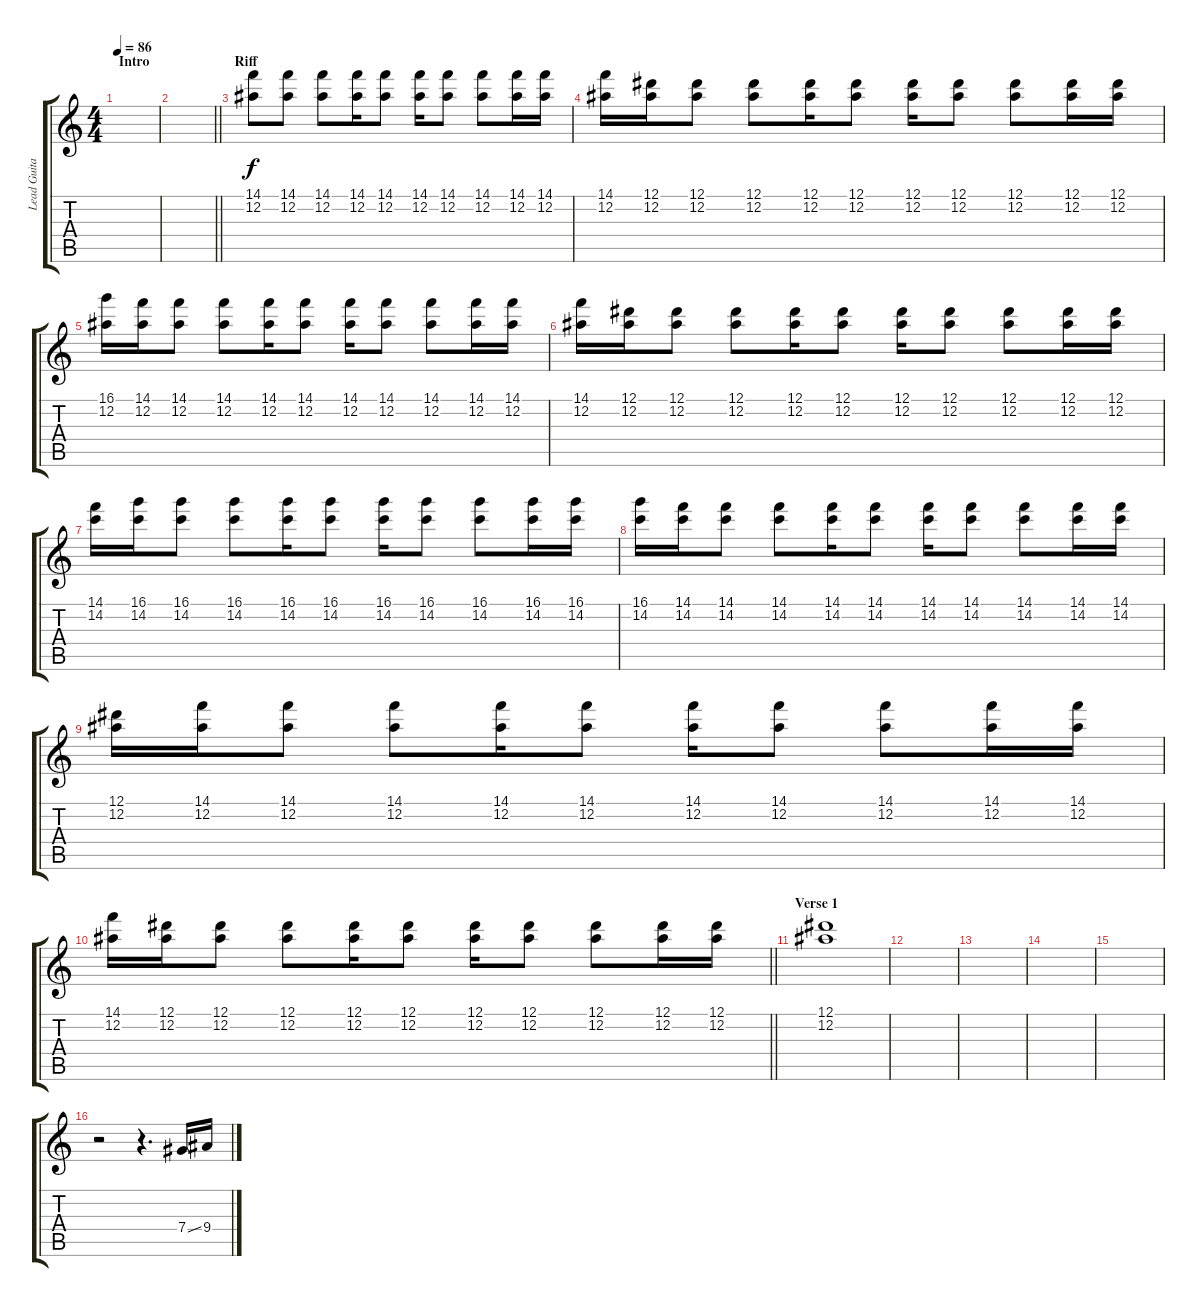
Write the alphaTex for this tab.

\track ("Lead Guitar" "Lead Guita") {instrument distortionguitar}
\staff {score tabs}
\tuning (Eb4 Bb3 Gb3 Db3 Ab2 Eb2) {hide}
\ts (4 4)
\section ("" "Intro")
\tempo 86
\clef g2
\ks c
|
\barLineRight lightlight
|
\section ("" "Riff")
(14.1 12.2).8 (14.1 12.2).8 (14.1 12.2).8 (14.1 12.2).16 (14.1 12.2).8 (14.1 12.2).16 (14.1 12.2).8 (14.1 12.2).8 (14.1 12.2).16 (14.1 12.2).16 |
(14.1 12.2).16 (12.1 12.2).16 (12.1 12.2).8 (12.1 12.2).8 (12.1 12.2).16 (12.1 12.2).8 (12.1 12.2).16 (12.1 12.2).8 (12.1 12.2).8 (12.1 12.2).16 (12.1 12.2).16 |
(16.1 12.2).16 (14.1 12.2).16 (14.1 12.2).8 (14.1 12.2).8 (14.1 12.2).16 (14.1 12.2).8 (14.1 12.2).16 (14.1 12.2).8 (14.1 12.2).8 (14.1 12.2).16 (14.1 12.2).16 |
(14.1 12.2).16 (12.1 12.2).16 (12.1 12.2).8 (12.1 12.2).8 (12.1 12.2).16 (12.1 12.2).8 (12.1 12.2).16 (12.1 12.2).8 (12.1 12.2).8 (12.1 12.2).16 (12.1 12.2).16 |
(14.1 14.2).16 (16.1 14.2).16 (16.1 14.2).8 (16.1 14.2).8 (16.1 14.2).16 (16.1 14.2).8 (16.1 14.2).16 (16.1 14.2).8 (16.1 14.2).8 (16.1 14.2).16 (16.1 14.2).16 |
(16.1 14.2).16 (14.1 14.2).16 (14.1 14.2).8 (14.1 14.2).8 (14.1 14.2).16 (14.1 14.2).8 (14.1 14.2).16 (14.1 14.2).8 (14.1 14.2).8 (14.1 14.2).16 (14.1 14.2).16 |
(12.1 12.2).16 (14.1 12.2).16 (14.1 12.2).8 (14.1 12.2).8 (14.1 12.2).16 (14.1 12.2).8 (14.1 12.2).16 (14.1 12.2).8 (14.1 12.2).8 (14.1 12.2).16 (14.1 12.2).16 |
\barLineRight lightlight
(14.1 12.2).16 (12.1 12.2).16 (12.1 12.2).8 (12.1 12.2).8 (12.1 12.2).16 (12.1 12.2).8 (12.1 12.2).16 (12.1 12.2).8 (12.1 12.2).8 (12.1 12.2).16 (12.1 12.2).16 |
\section ("" "Verse 1")
(12.1 12.2).1{volume 0} |
|
|
|
|
r.2{volume 10} r.4{d} 7.4{ss}.16 9.4.16
